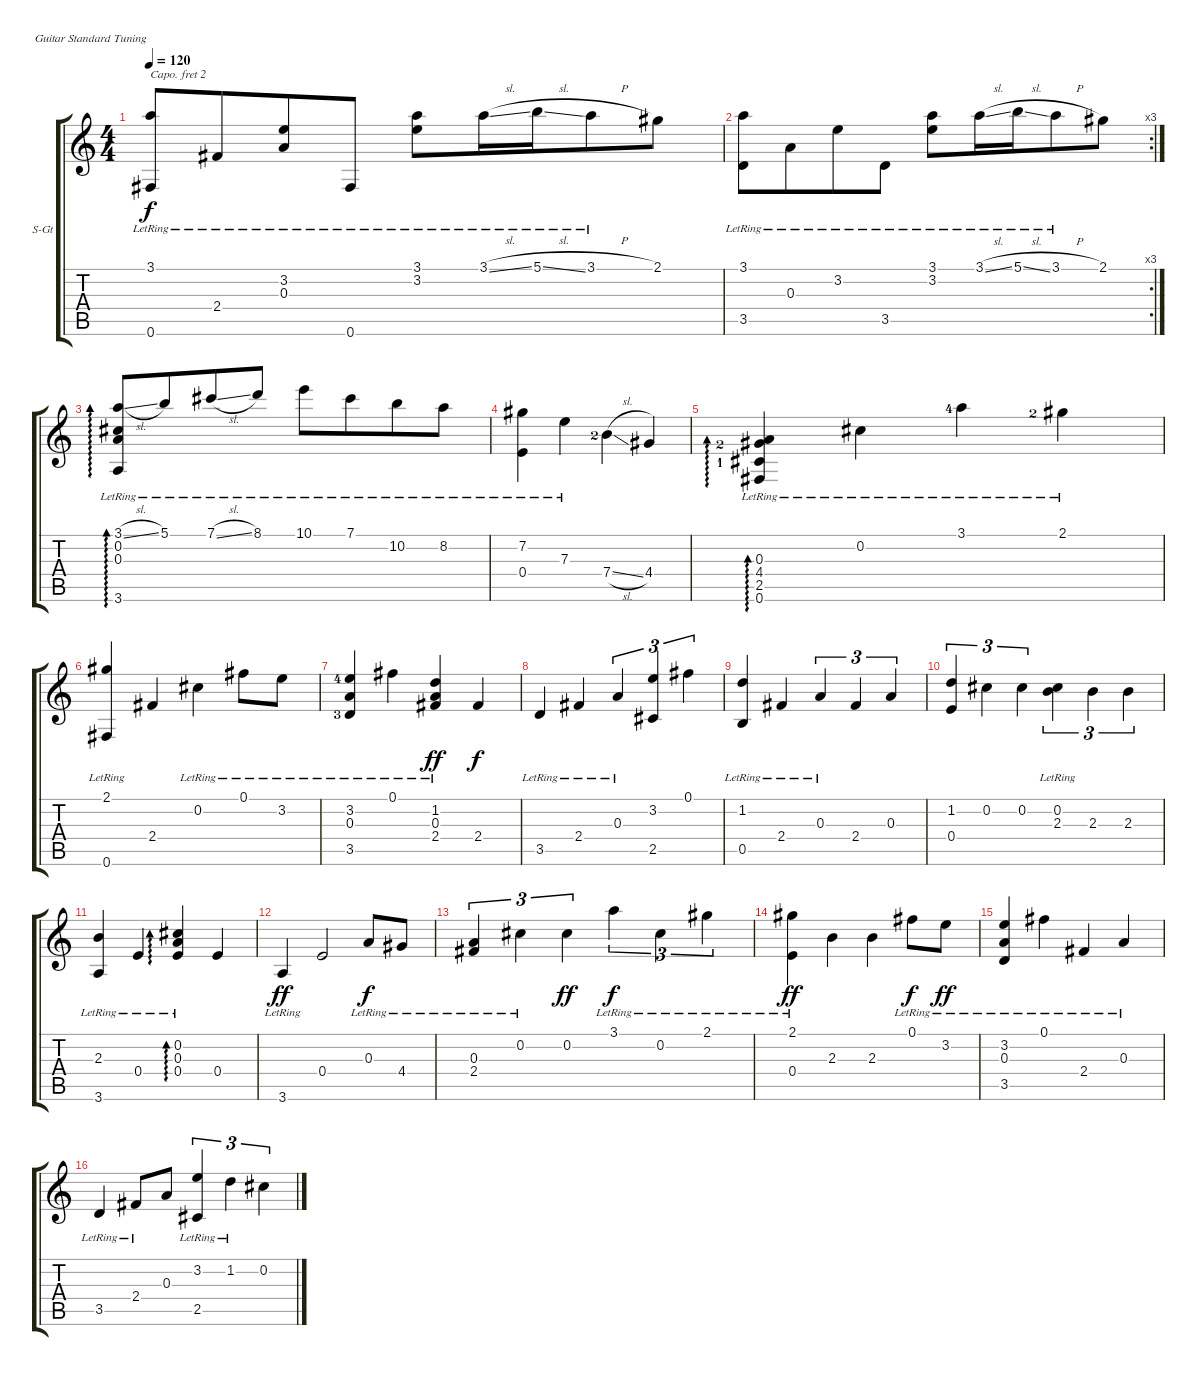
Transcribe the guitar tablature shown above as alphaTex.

\bracketExtendMode groupsimilarinstruments
\firstSystemTrackNameOrientation horizontal
\otherSystemsTrackNameOrientation horizontal
\track ("Track 1" "S-Gt") {instrument acousticguitarsteel}
\staff {score tabs}
\capo 2
\tuning (E4 B3 G3 D3 A2 E2)
\ts (4 4)
\tempo 120
\clef g2
\ks c
(3.1{lr} 0.6{lr}).8{dy f} 2.4{lr}.8{beam merge} (3.2{lr} 0.3).8 0.6{lr}.8{beam split} (3.1{lr} 3.2).8{beam merge} 3.1{sl lr}.16{beam merge} 5.1{sl lr}.16{beam merge} 3.1{h lr}.8{beam merge} 2.1.8 |
\rc 3
(3.1{lr} 3.5{lr}).8 0.3{lr}.8{beam merge} 3.2{lr}.8 3.5{lr}.8{beam split} (3.1{lr} 3.2).8{beam merge} 3.1{sl lr}.16{beam merge} 5.1{sl lr}.16{beam merge} 3.1{h lr}.8{beam merge} 2.1.8 |
(3.1{sl lr} 3.6{lr} 0.2 0.3).8{ad 0 beam invert} 5.1{lr}.8{beam merge} 7.1{sl lr}.8 8.1{lr}.8{beam split} 10.1{lr}.8 7.1{lr}.8{beam merge} 10.2{lr}.8{beam merge} 8.2{lr}.8 |
(7.2{lr} 0.4{lr}).4 7.3{lr}.4{beam merge} 7.4{sl lf 3}.4 4.4.4 |
(0.3{lr} 4.4{lr lf 3} 0.6{lr} 2.5{lf 2}).4{ad 480} 0.2{lr}.4 3.1{lr lf 5}.4 2.1{lr lf 3}.4 |
(2.1{lr} 0.6{lr}).4 2.4.4 0.2{lr}.4 0.1{lr}.8 3.2{lr}.8 |
(3.2{lr lf 5} 0.3{lr} 3.5{lr lf 4}).4 0.1{lr}.4 (1.2{lr} 0.3{lr} 2.4).4{dy ff} 2.4.4{dy f} |
3.5{lr}.4 2.4{lr}.4 0.3{lr}.4{tu (3 2)} (3.2 2.5).4{tu (3 2)} 0.1.4{tu (3 2)} |
(0.5{lr} 1.2).4 2.4{lr}.4 0.3{lr}.4{tu (3 2)} 2.4.4{tu (3 2)} 0.3.4{tu (3 2)} |
(0.4 1.2).4{tu (3 2)} 0.2.4{tu (3 2)} 0.2.4{tu (3 2)} (2.3{lr} 0.2).4{tu (3 2)} 2.3.4{tu (3 2)} 2.3.4{tu (3 2)} |
(2.3{lr} 3.6{lr}).4 0.4{lr}.4 (0.2{lr} 0.3{lr} 0.4{lr}).4{ad 0} 0.4.4 |
3.6{lr}.4{dy ff} 0.4.2 0.3{lr}.8{dy f} 4.4{lr}.8 |
(0.3{lr} 2.4{lr}).4{tu (3 2)} 0.2{lr}.4{tu (3 2)} 0.2.4{tu (3 2) dy ff} 3.1{lr}.4{tu (3 2) dy f} 0.2{lr}.4{tu (3 2)} 2.1{lr}.4{tu (3 2)} |
(0.4{lr} 2.1{lr}).4{dy ff} 2.3.4 2.3.4 0.1{lr}.8{dy f} 3.2{lr}.8{dy ff} |
(3.2{lr} 0.3{lr} 3.5{lr}).4 0.1{lr}.4 2.4{lr}.4 0.3{lr}.4 |
3.5{lr}.4 2.4{lr}.8 0.3.8 (3.2{lr} 2.5{lr}).4{tu (3 2)} 1.2{lr}.4{tu (3 2)} 0.2.4{tu (3 2)}
